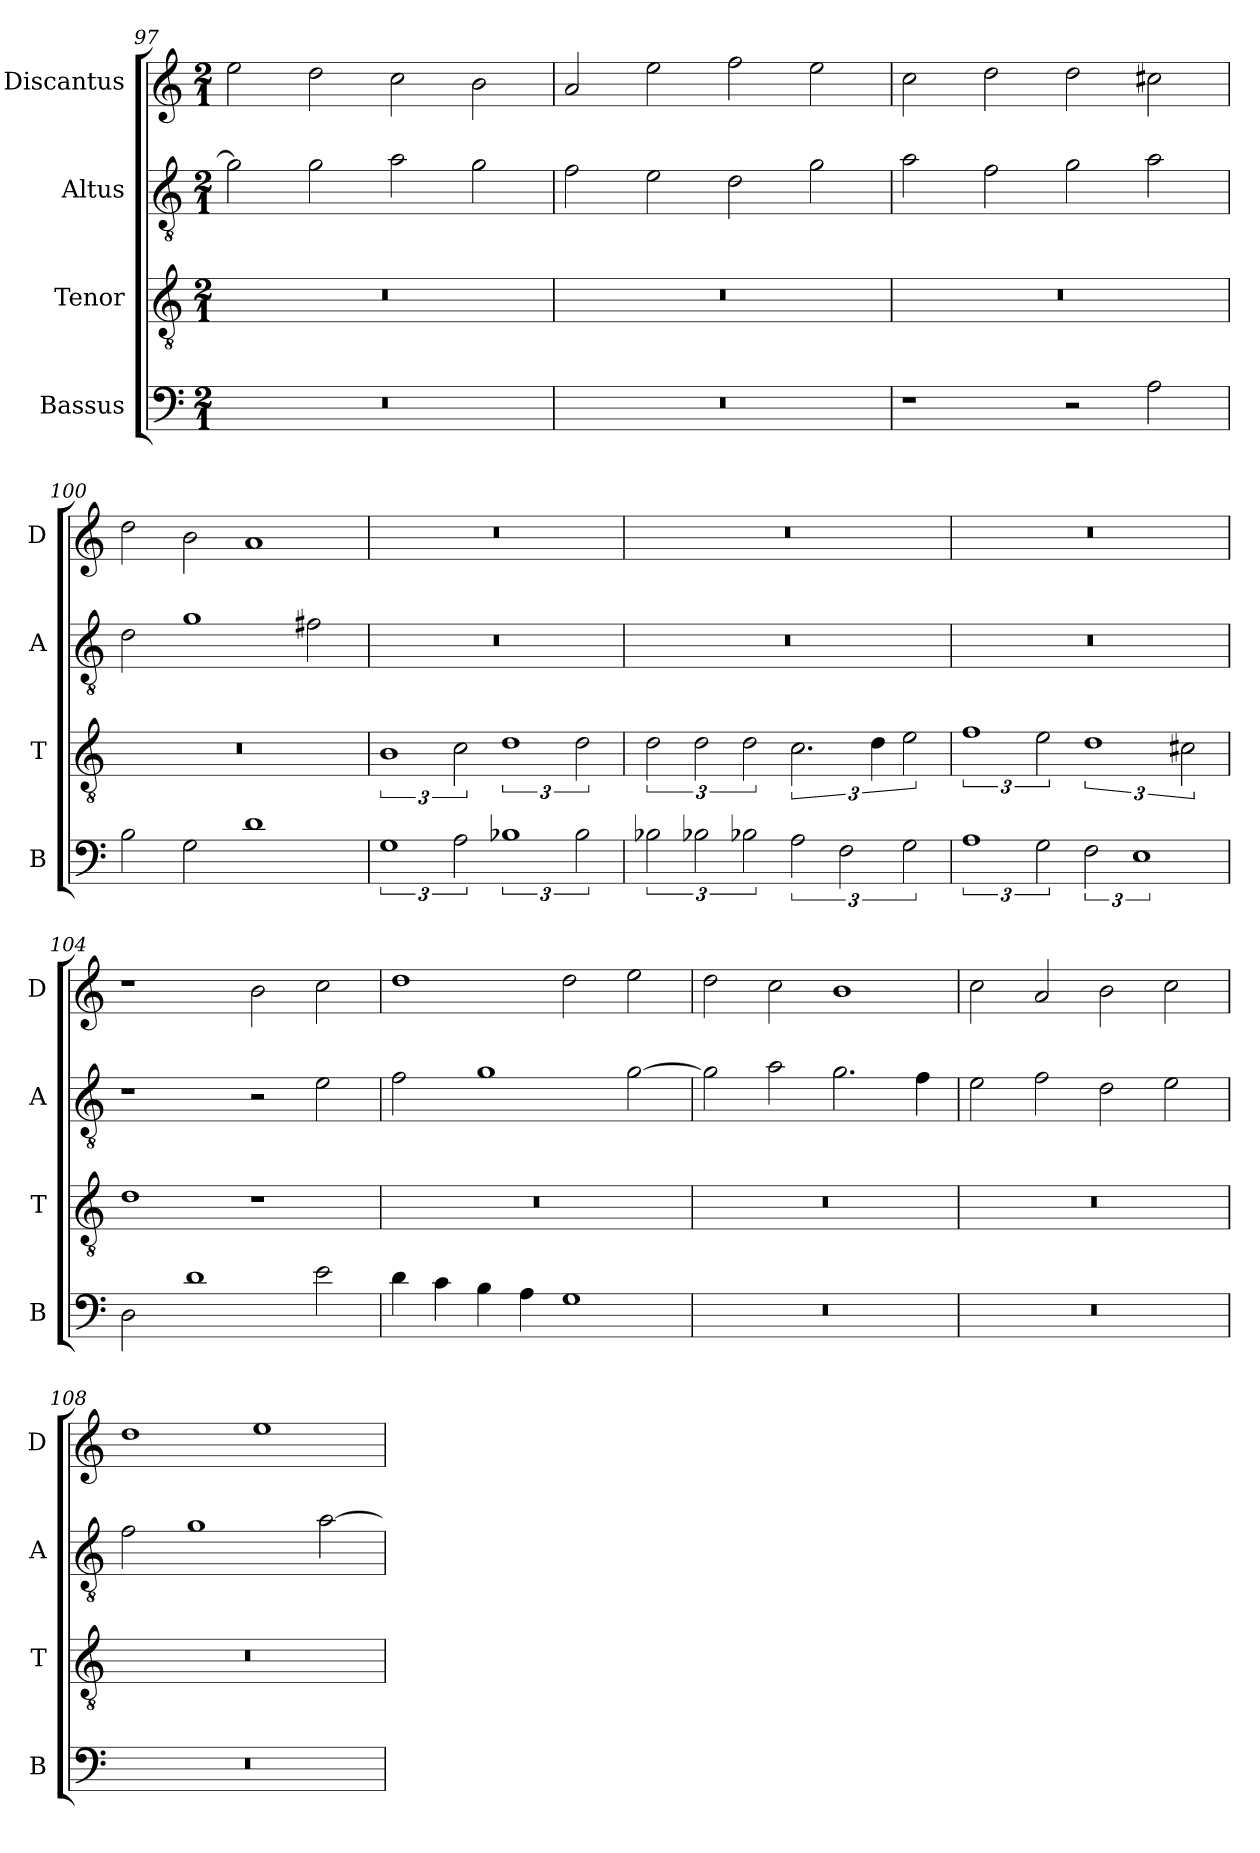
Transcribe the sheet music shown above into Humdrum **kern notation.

**kern	**kern	**kern	**kern
*part4	*part3	*part2	*part1
*staff4	*staff3	*staff2	*staff1
*I"Bassus	*I"Tenor	*I"Altus	*I"Discantus
*I'B	*I'T	*I'A	*I'D
*clefF4	*clefGv2	*clefGv2	*clefG2
*k[]	*k[]	*k[]	*k[]
*M2/1	*M2/1	*M2/1	*M2/1
=97	=97	=97	=97
0r	0r	2g\]	2ee\
.	.	2g\	2dd\
.	.	2a\	2cc\
.	.	2g\	2b\
=98	=98	=98	=98
0r	0r	2f\	2a/
.	.	2e\	2ee\
.	.	2d\	2ff\
.	.	2g\	2ee\
=99	=99	=99	=99
1r	0r	2a\	2cc\
.	.	2f\	2dd\
2r	.	2g\	2dd\
2A\	.	2a\	2cc#X\
=100	=100	=100	=100
2B\	0r	2d\	2dd\
2G\	.	1g	2b\
1d	.	.	1a
.	.	2f#X\	.
=101	=101	=101	=101
3%2G	3%2B	0r	0r
3A\	3c\	.	.
3%2B-X	3%2d	.	.
3B-\	3d\	.	.
=102	=102	=102	=102
3B-X\	3d\	0r	0r
3B-X\	3d\	.	.
3B-X\	3d\	.	.
3A\	3.c\	.	.
3F\	.	.	.
.	6d\	.	.
3G\	3e\	.	.
=103	=103	=103	=103
3%2A	3%2f	0r	0r
3G\	3e\	.	.
3F\	3%2d	.	.
3%2E	.	.	.
.	3c#X\	.	.
=104	=104	=104	=104
2D\	1d	1r	1r
1d	.	.	.
.	1r	2r	2b\
2e\	.	2e\	2cc\
=105	=105	=105	=105
4d\	0r	2f\	1dd
4c\	.	.	.
4B\	.	1g	.
4A\	.	.	.
1G	.	.	2dd\
.	.	[2g\	2ee\
=106	=106	=106	=106
0r	0r	2g\]	2dd\
.	.	2a\	2cc\
.	.	2.g\	1b
.	.	4f\	.
=107	=107	=107	=107
0r	0r	2e\	2cc\
.	.	2f\	2a/
.	.	2d\	2b\
.	.	2e\	2cc\
=108	=108	=108	=108
0r	0r	2f\	1dd
.	.	1g	.
.	.	.	1ee
.	.	[2a\	.
=	=	=	=
*-	*-	*-	*-
